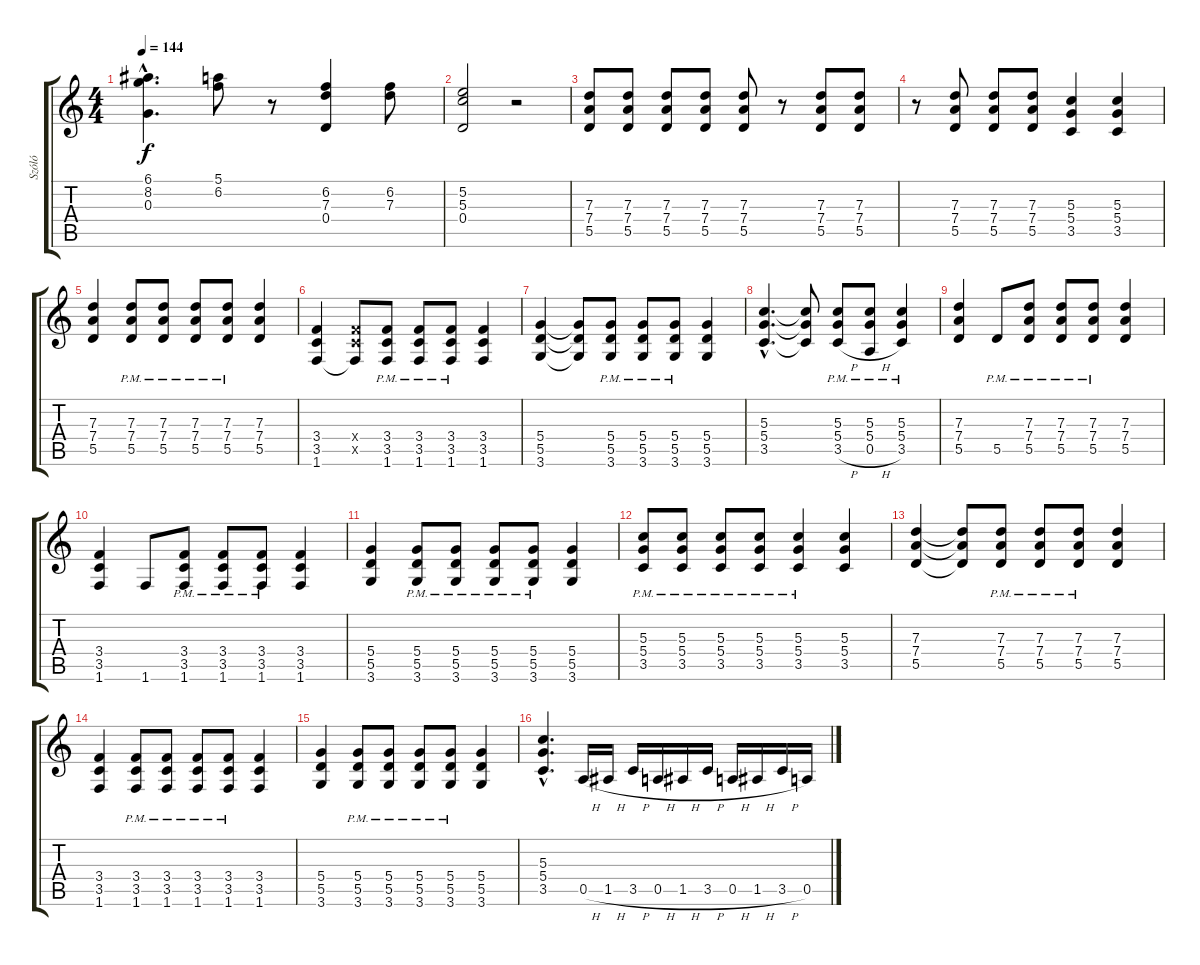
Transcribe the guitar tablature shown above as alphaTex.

\track ("Szóló" "Szóló") {instrument acousticguitarnylon}
\staff {score tabs}
\tuning (E4 B3 G3 D3 A2 E2) {hide}
\ts (4 4)
\tempo 144
\clef g2
\ks c
(6.1{hac} 8.2{hac} 0.3{hac}).4{d dy f} (5.1 6.2).8 r.8 (6.2 7.3 0.4).4 (6.2 7.3).8 |
(5.2 5.3 0.4).2 r.2 |
(7.3 7.4 5.5).8{instrument distortionguitar} (7.3 7.4 5.5).8 (7.3 7.4 5.5).8 (7.3 7.4 5.5).8 (7.3 7.4 5.5).8 r.8 (7.3 7.4 5.5).8 (7.3 7.4 5.5).8 |
r.8 (7.3 7.4 5.5).8 (7.3 7.4 5.5).8 (7.3 7.4 5.5).8 (5.3 5.4 3.5).4 (5.3 5.4 3.5).4 |
(7.3 7.4 5.5).4 (7.3{pm} 7.4{pm} 5.5{pm}).8 (7.3{pm} 7.4{pm} 5.5{pm}).8 (7.3{pm} 7.4{pm} 5.5{pm}).8 (7.3{pm} 7.4{pm} 5.5{pm}).8 (7.3 7.4 5.5).4 |
(3.4 3.5 1.6).4 (3.4{x} 3.5{x} 1.6{t}).8 (3.4{pm} 3.5{pm} 1.6{pm}).8 (3.4{pm} 3.5{pm} 1.6{pm}).8 (3.4{pm} 3.5{pm} 1.6{pm}).8 (3.4 3.5 1.6).4 |
(5.4 5.5 3.6).4 (5.4{t} 5.5{t} 3.6{t}).8 (5.4{pm} 5.5{pm} 3.6{pm}).8 (5.4{pm} 5.5{pm} 3.6{pm}).8 (5.4{pm} 5.5{pm} 3.6{pm}).8 (5.4 5.5 3.6).4 |
(5.3{hac} 5.4{hac} 3.5{hac}).4{d} (5.3{t} 5.4{t} 3.5{t}).8 (5.3{pm} 5.4{pm} 3.5{h}).8 (5.3{pm} 5.4{pm} 0.5{h}).8 (5.3{pm} 5.4{pm} 3.5).4 |
(7.3 7.4 5.5).4 5.5{pm}.8 (7.3 7.4{pm} 5.5{pm}).8 (7.3{pm} 7.4{pm} 5.5{pm}).8 (7.3{pm} 7.4{pm} 5.5{pm}).8 (7.3 7.4 5.5).4 |
(3.4 3.5 1.6).4 1.6.8 (3.4{pm} 3.5{pm} 1.6{pm}).8 (3.4{pm} 3.5{pm} 1.6{pm}).8 (3.4{pm} 3.5{pm} 1.6{pm}).8 (3.4 3.5 1.6).4 |
(5.4 5.5 3.6).4 (5.4{pm} 5.5{pm} 3.6{pm}).8 (5.4{pm} 5.5{pm} 3.6{pm}).8 (5.4{pm} 5.5{pm} 3.6{pm}).8 (5.4{pm} 5.5{pm} 3.6{pm}).8 (5.4 5.5 3.6).4 |
(5.3{pm} 5.4{pm} 3.5{pm}).8 (5.3{pm} 5.4{pm} 3.5{pm}).8 (5.3{pm} 5.4{pm} 3.5{pm}).8 (5.3{pm} 5.4{pm} 3.5).8 (5.3{pm} 5.4{pm} 3.5).4 (5.3 5.4 3.5).4 |
(7.3 7.4 5.5).4 (7.3{t} 7.4{t} 5.5{t}).8 (7.3{pm} 7.4{pm} 5.5{pm}).8 (7.3{pm} 7.4{pm} 5.5{pm}).8 (7.3{pm} 7.4{pm} 5.5{pm}).8 (7.3 7.4 5.5).4 |
(3.4 3.5 1.6).4 (3.4{pm} 3.5{pm} 1.6{pm}).8 (3.4{pm} 3.5{pm} 1.6{pm}).8 (3.4{pm} 3.5{pm} 1.6{pm}).8 (3.4{pm} 3.5{pm} 1.6{pm}).8 (3.4 3.5 1.6).4 |
(5.4 5.5 3.6).4 (5.4{pm} 5.5{pm} 3.6{pm}).8 (5.4{pm} 5.5{pm} 3.6{pm}).8 (5.4{pm} 5.5{pm} 3.6{pm}).8 (5.4{pm} 5.5{pm} 3.6{pm}).8 (5.4 5.5 3.6).4 |
(5.3{hac} 5.4{hac} 3.5{hac}).4{d} 0.5{h}.16 1.5{h}.16 3.5{h}.16 0.5{h}.16 1.5{h}.16 3.5{h}.16 0.5{h}.16 1.5{h}.16 3.5{h}.16 0.5.16
